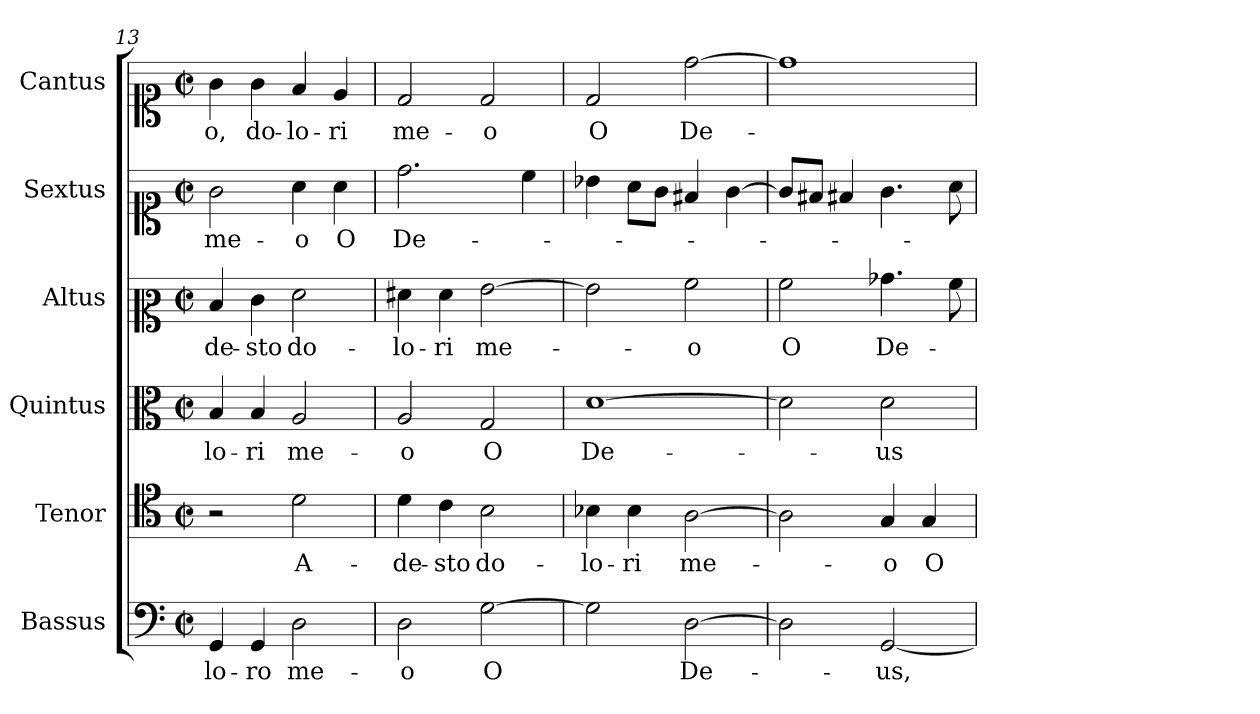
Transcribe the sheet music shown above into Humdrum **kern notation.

**kern	**text	**kern	**text	**kern	**text	**kern	**text	**kern	**text	**kern	**text
*part6	*part6	*part5	*part5	*part4	*part4	*part3	*part3	*part2	*part2	*part1	*part1
*staff6	*staff6	*staff5	*staff5	*staff4	*staff4	*staff3	*staff3	*staff2	*staff2	*staff1	*staff1
*I"Bassus	*	*I"Tenor	*	*I"Quintus	*	*I"Altus	*	*I"Sextus	*	*I"Cantus	*
*clefF4	*	*clefC4	*	*clefC3	*	*clefC2	*	*clefC1	*	*clefC1	*
*k[]	*	*k[]	*	*k[]	*	*k[]	*	*k[]	*	*k[]	*
*C:	*	*C:	*	*C:	*	*C:	*	*C:	*	*C:	*
*M2/2	*	*M2/2	*	*M2/2	*	*M2/2	*	*M2/2	*	*M2/2	*
*met(c|)	*	*met(c|)	*	*met(c|)	*	*met(c|)	*	*met(c|)	*	*met(c|)	*
=13	=13	=13	=13	=13	=13	=13	=13	=13	=13	=13	=13
!	!LO:LY:b:color=#000000	!	!	!	!	!	!	!	!	!	!
!	!	!	!	!	!LO:LY:b:color=#000000	!	!	!	!	!	!
!	!	!	!	!	!	!	!LO:LY:b:color=#000000	!	!	!	!
!	!	!	!	!	!	!	!	!	!LO:LY:b:color=#000000	!	!
!	!	!	!	!	!	!	!	!	!	!	!LO:LY:b:color=#000000
4GGi/	-lo-	2r	.	4Bi/	-lo-	4di/	-de-	2gi\	me-	4gi\	-o,
!	!LO:LY:b:color=#000000	!	!	!	!	!	!	!	!	!	!
!	!	!	!	!	!LO:LY:b:color=#000000	!	!	!	!	!	!
!	!	!	!	!	!	!	!LO:LY:b:color=#000000	!	!	!	!
!	!	!	!	!	!	!	!	!	!	!	!LO:LY:b:color=#000000
4GGi/	-ro	.	.	4Bi/	-ri	4ei\	-sto	.	.	4gi\	do-
!	!LO:LY:b:color=#000000	!	!	!	!	!	!	!	!	!	!
!	!	!	!LO:LY:b:color=#000000	!	!	!	!	!	!	!	!
!	!	!	!	!	!LO:LY:b:color=#000000	!	!	!	!	!	!
!	!	!	!	!	!	!	!LO:LY:b:color=#000000	!	!	!	!
!	!	!	!	!	!	!	!	!	!LO:LY:b:color=#000000	!	!
!	!	!	!	!	!	!	!	!	!	!	!LO:LY:b:color=#000000
2Di\	me-	2di\	A-	2Ai/	me-	2fi\	do-	4ai\	-o	4fi/	-lo-
!	!	!	!	!	!	!	!	!	!LO:LY:b:color=#000000	!	!
!	!	!	!	!	!	!	!	!	!	!	!LO:LY:b:color=#000000
.	.	.	.	.	.	.	.	4ai\	O	4ei/	-ri
=14	=14	=14	=14	=14	=14	=14	=14	=14	=14	=14	=14
!	!LO:LY:b:color=#000000	!	!	!	!	!	!	!	!	!	!
!	!	!	!LO:LY:b:color=#000000	!	!	!	!	!	!	!	!
!	!	!	!	!	!LO:LY:b:color=#000000	!	!	!	!	!	!
!	!	!	!	!	!	!	!LO:LY:b:color=#000000	!	!	!	!
!	!	!	!	!	!	!	!	!	!LO:LY:b:color=#000000	!	!
!	!	!	!	!	!	!	!	!	!	!	!LO:LY:b:color=#000000
2Di\	-o	4di\	-de-	2Ai/	-o	4f#Xi\	-lo-	2.ddi\	De-	2di/	me-
!	!	!	!LO:LY:b:color=#000000	!	!	!	!	!	!	!	!
!	!	!	!	!	!	!	!LO:LY:b:color=#000000	!	!	!	!
.	.	4ci\	-sto	.	.	4f#i\	-ri	.	.	.	.
!	!LO:LY:b:color=#000000	!	!	!	!	!	!	!	!	!	!
!	!	!	!LO:LY:b:color=#000000	!	!	!	!	!	!	!	!
!	!	!	!	!	!LO:LY:b:color=#000000	!	!	!	!	!	!
!	!	!	!	!	!	!	!LO:LY:b:color=#000000	!	!	!	!
!	!	!	!	!	!	!	!	!	!	!	!LO:LY:b:color=#000000
[>2Gi\	O	2Bi\	do-	2Gi/	O	[>2gi\	me-	.	.	2di/	-o
.	.	.	.	.	.	.	.	4cci\	.	.	.
=15	=15	=15	=15	=15	=15	=15	=15	=15	=15	=15	=15
!	!	!	!LO:LY:b:color=#000000	!	!	!	!	!	!	!	!
!	!	!	!	!	!LO:LY:b:color=#000000	!	!	!	!	!	!
!	!	!	!	!	!	!	!	!	!	!	!LO:LY:b:color=#000000
2Gi\]	.	4B-Xi\	-lo-	[>1di	De-	2gi\]	.	4b-Xi\	.	2di/	O
!	!	!	!LO:LY:b:color=#000000	!	!	!	!	!	!	!	!
.	.	4B-i\	-ri	.	.	.	.	8ai\L	.	.	.
.	.	.	.	.	.	.	.	8gi\J	.	.	.
!	!LO:LY:b:color=#000000	!	!	!	!	!	!	!	!	!	!
!	!	!	!LO:LY:b:color=#000000	!	!	!	!	!	!	!	!
!	!	!	!	!	!	!	!LO:LY:b:color=#000000	!	!	!	!
!	!	!	!	!	!	!	!	!	!	!	!LO:LY:b:color=#000000
[>2Di\	De-	[>2Ai\	me-	.	.	2ai\	-o	4f#Xi/	.	[>2ddi\	De-
.	.	.	.	.	.	.	.	[>4gi\	.	.	.
=16	=16	=16	=16	=16	=16	=16	=16	=16	=16	=16	=16
!	!	!	!	!	!	!	!LO:LY:b:color=#000000	!	!	!	!
2Di\]	.	2Ai\]	.	2di\]	.	2ai\	O	8gi/L]	.	1ddi]	.
.	.	.	.	.	.	.	.	8f#Xi/J	.	.	.
.	.	.	.	.	.	.	.	4f#Xi/	.	.	.
!	!LO:LY:b:color=#000000	!	!	!	!	!	!	!	!	!	!
!	!	!	!LO:LY:b:color=#000000	!	!	!	!	!	!	!	!
!	!	!	!	!	!LO:LY:b:color=#000000	!	!	!	!	!	!
!	!	!	!	!	!	!	!LO:LY:b:color=#000000	!	!	!	!
[<2GGi/	-us,	4Gi/	-o	2di\	-us	4.b-Xi\	De-	4.gi\	.	.	.
!	!	!	!LO:LY:b:color=#000000	!	!	!	!	!	!	!	!
.	.	4Gi/	O	.	.	.	.	.	.	.	.
.	.	.	.	.	.	8ai\	.	8ai\	.	.	.
=	=	=	=	=	=	=	=	=	=	=	=
*-	*-	*-	*-	*-	*-	*-	*-	*-	*-	*-	*-
